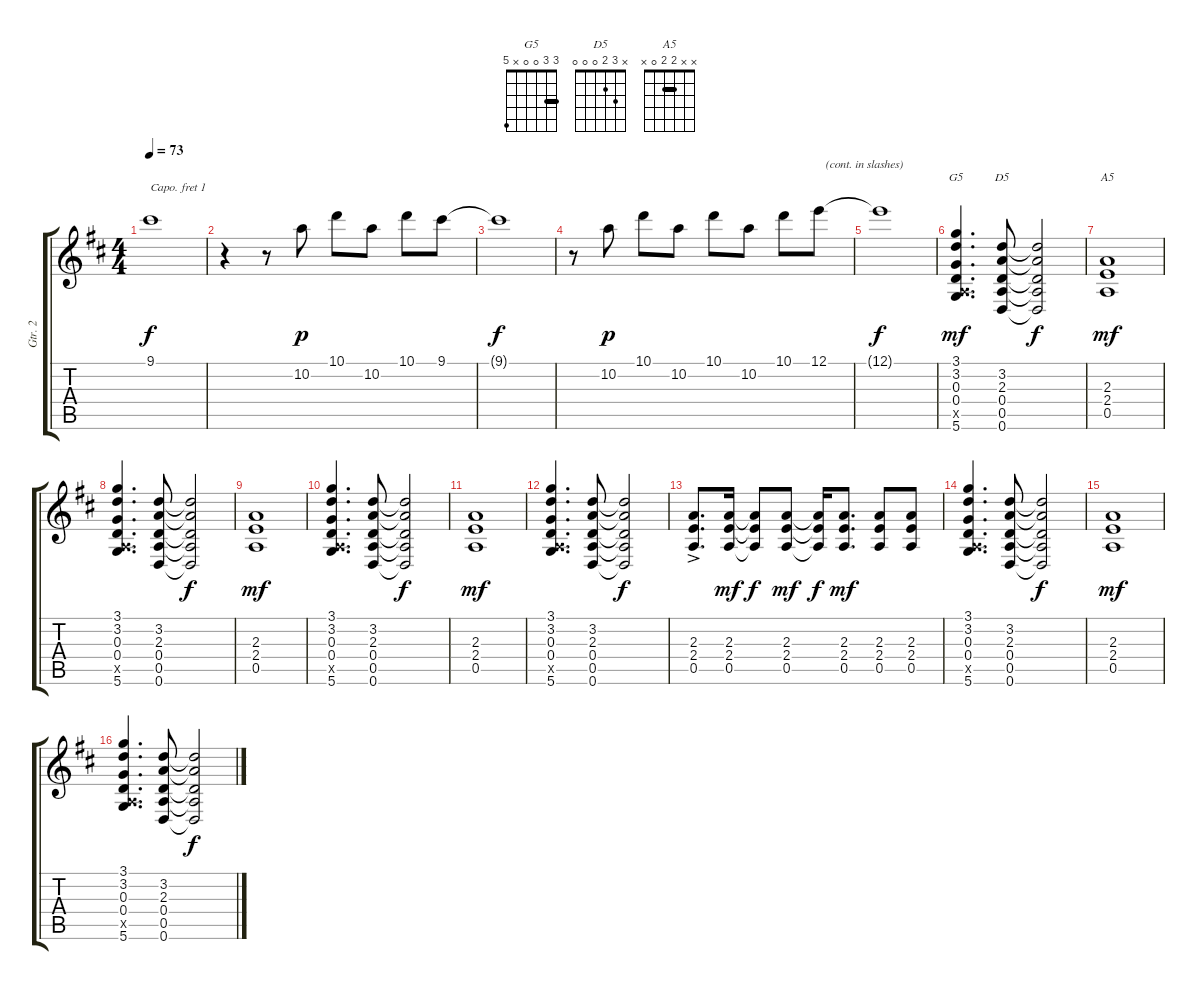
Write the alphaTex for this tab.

\track ("Gtr. 2" "Gtr. 2") {instrument electricguitarjazz}
\staff {score tabs}
\capo 1
\tuning (Eb4 Bb3 Gb3 Db3 Ab2 Db2) {hide}
\chord ("G5" 3 3 0 0 x 5) {barre 3}
\chord ("D5" x 3 2 0 0 0)
\chord ("A5" x x 2 2 0 x) {barre 2}
\ts (4 4)
\tempo 73
\clef g2
\ks d
9.1{t}.1{dy f} |
r.4 r.8 10.2.8{dy p} 10.1.8 10.2.8 10.1.8 9.1.8 |
9.1{t}.1{dy f} |
r.8 10.2.8{dy p} 10.1.8 10.2.8 10.1.8 10.2.8 10.1.8{txt "              (cont. in slashes)"} 12.1.8 |
12.1{t}.1{dy f} |
(3.1 3.2 0.3 0.4 0.5{x} 5.6).4{d ch "G5" dy mf} (3.2 2.3 0.4 0.5 0.6).8{ch "D5"} (3.2{t} 2.3{t} 0.4{t} 0.5{t} 0.6{t}).2{dy f} |
(2.3 2.4 0.5).1{ch "A5" dy mf} |
(3.1 3.2 0.3 0.4 0.5{x} 5.6).4{d} (3.2 2.3 0.4 0.5 0.6).8 (3.2{t} 2.3{t} 0.4{t} 0.5{t} 0.6{t}).2{dy f} |
(2.3 2.4 0.5).1{dy mf} |
(3.1 3.2 0.3 0.4 0.5{x} 5.6).4{d} (3.2 2.3 0.4 0.5 0.6).8 (3.2{t} 2.3{t} 0.4{t} 0.5{t} 0.6{t}).2{dy f} |
(2.3 2.4 0.5).1{dy mf} |
(3.1 3.2 0.3 0.4 0.5{x} 5.6).4{d} (3.2 2.3 0.4 0.5 0.6).8 (3.2{t} 2.3{t} 0.4{t} 0.5{t} 0.6{t}).2{dy f} |
(2.3{ac} 2.4{ac} 0.5{ac}).8{d} (2.3 2.4 0.5).16{dy mf} (2.3{t} 2.4{t} 0.5{t}).8{dy f} (2.3 2.4 0.5).8{dy mf} (2.3{t} 2.4{t} 0.5{t}).16{dy f} (2.3 2.4 0.5).8{d dy mf} (2.3 2.4 0.5).8 (2.3 2.4 0.5).8 |
(3.1 3.2 0.3 0.4 0.5{x} 5.6).4{d} (3.2 2.3 0.4 0.5 0.6).8 (3.2{t} 2.3{t} 0.4{t} 0.5{t} 0.6{t}).2{dy f} |
(2.3 2.4 0.5).1{dy mf} |
(3.1 3.2 0.3 0.4 0.5{x} 5.6).4{d} (3.2 2.3 0.4 0.5 0.6).8 (3.2{t} 2.3{t} 0.4{t} 0.5{t} 0.6{t}).2{dy f}
